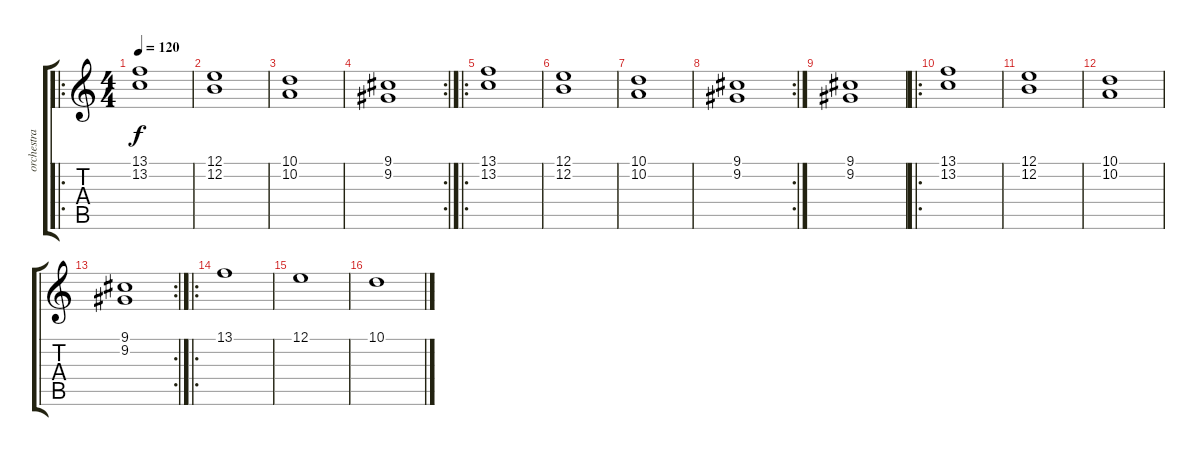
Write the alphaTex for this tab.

\track ("orchestra" "orchestra") {instrument stringensemble2}
\staff {score tabs}
\tuning (E4 B3 G3 D3 A2 E2) {hide}
\ro
\ts (4 4)
\tempo 120
\clef g2
\ks c
(13.1 13.2).1{dy f} |
(12.1 12.2).1 |
(10.1 10.2).1 |
\rc 2
(9.1 9.2).1 |
\ro
(13.1 13.2).1 |
(12.1 12.2).1 |
(10.1 10.2).1 |
\rc 2
(9.1 9.2).1 |
(9.1 9.2).1 |
\ro
(13.1 13.2).1 |
(12.1 12.2).1 |
(10.1 10.2).1 |
\rc 2
(9.1 9.2).1 |
\ro
13.1.1 |
12.1.1 |
10.1.1
